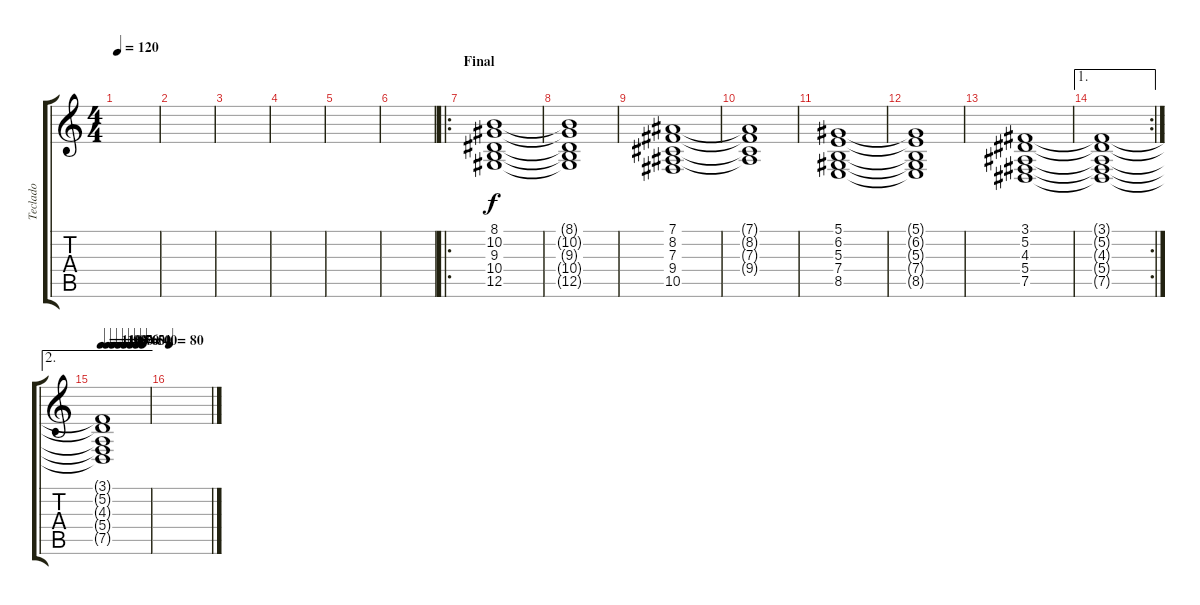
\track ("Teclado" "Teclado") {instrument fx5brightness}
\staff {score tabs}
\tuning (Eb4 Bb3 Gb3 Db3 Ab2 Eb2) {hide}
\ts (4 4)
\tempo 120
\clef g2
\ks c
|
|
|
|
|
|
\ro
\section ("" "Final")
(8.1 10.2 9.3 10.4 12.5).1{volume 7 instrument synthstrings1} |
(8.1{t} 10.2{t} 9.3{t} 10.4{t} 12.5{t}).1 |
(7.1 8.2 7.3 9.4 10.5).1 |
(7.1{t} 8.2{t} 7.3{t} 9.4{t}).1 |
(5.1 6.2 5.3 7.4 8.5).1 |
(5.1{t} 6.2{t} 5.3{t} 7.4{t} 8.5{t}).1 |
(3.1 5.2 4.3 5.4 7.5).1 |
\ae 1
\rc 2
(3.1{t} 5.2{t} 4.3{t} 5.4{t} 7.5{t}).1 |
\ae 2
\tempo 110
\tempo (100 0.125)
\tempo (90 0.25)
\tempo (80 0.375)
\tempo (70 0.5)
\tempo (60 0.625)
\tempo (50 0.75)
\tempo (40 0.875)
(3.1{t} 5.2{t} 4.3{t} 5.4{t} 7.5{t}).1 |
\tempo 80
